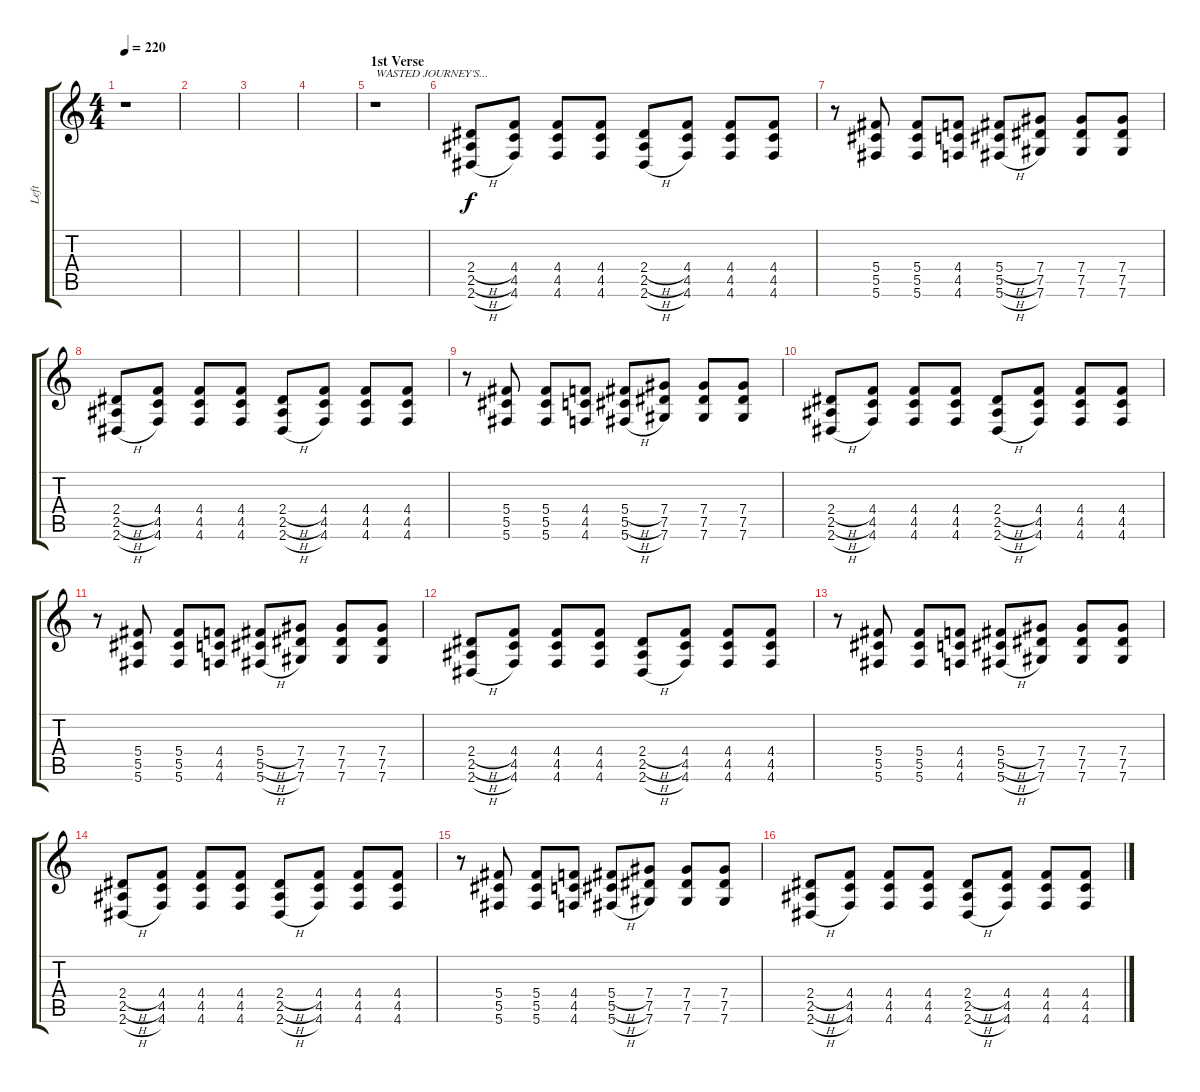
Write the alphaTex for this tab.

\track ("Left" "Left") {instrument distortionguitar}
\staff {score tabs}
\tuning (Eb4 Bb3 Gb3 Db3 Ab2 Db2) {hide}
\ts (4 4)
\tempo 220
\clef g2
\ks c
r.1{dy f} |
|
|
|
\section ("" "1st Verse")
r.1{txt "WASTED JOURNEY'S..."} |
(2.4{h} 2.5{h} 2.6{h}).8 (4.4 4.5 4.6).8 (4.4 4.5 4.6).8 (4.4 4.5 4.6).8 (2.4{h} 2.5{h} 2.6{h}).8 (4.4 4.5 4.6).8 (4.4 4.5 4.6).8 (4.4 4.5 4.6).8 |
r.8 (5.4 5.5 5.6).8 (5.4 5.5 5.6).8 (4.4 4.5 4.6).8 (5.4{h} 5.5{h} 5.6{h}).8 (7.4 7.5 7.6).8 (7.4 7.5 7.6).8 (7.4 7.5 7.6).8 |
(2.4{h} 2.5{h} 2.6{h}).8 (4.4 4.5 4.6).8 (4.4 4.5 4.6).8 (4.4 4.5 4.6).8 (2.4{h} 2.5{h} 2.6{h}).8 (4.4 4.5 4.6).8 (4.4 4.5 4.6).8 (4.4 4.5 4.6).8 |
r.8 (5.4 5.5 5.6).8 (5.4 5.5 5.6).8 (4.4 4.5 4.6).8 (5.4{h} 5.5{h} 5.6{h}).8 (7.4 7.5 7.6).8 (7.4 7.5 7.6).8 (7.4 7.5 7.6).8 |
(2.4{h} 2.5{h} 2.6{h}).8 (4.4 4.5 4.6).8 (4.4 4.5 4.6).8 (4.4 4.5 4.6).8 (2.4{h} 2.5{h} 2.6{h}).8 (4.4 4.5 4.6).8 (4.4 4.5 4.6).8 (4.4 4.5 4.6).8 |
r.8 (5.4 5.5 5.6).8 (5.4 5.5 5.6).8 (4.4 4.5 4.6).8 (5.4{h} 5.5{h} 5.6{h}).8 (7.4 7.5 7.6).8 (7.4 7.5 7.6).8 (7.4 7.5 7.6).8 |
(2.4{h} 2.5{h} 2.6{h}).8 (4.4 4.5 4.6).8 (4.4 4.5 4.6).8 (4.4 4.5 4.6).8 (2.4{h} 2.5{h} 2.6{h}).8 (4.4 4.5 4.6).8 (4.4 4.5 4.6).8 (4.4 4.5 4.6).8 |
r.8 (5.4 5.5 5.6).8 (5.4 5.5 5.6).8 (4.4 4.5 4.6).8 (5.4{h} 5.5{h} 5.6{h}).8 (7.4 7.5 7.6).8 (7.4 7.5 7.6).8 (7.4 7.5 7.6).8 |
(2.4{h} 2.5{h} 2.6{h}).8 (4.4 4.5 4.6).8 (4.4 4.5 4.6).8 (4.4 4.5 4.6).8 (2.4{h} 2.5{h} 2.6{h}).8 (4.4 4.5 4.6).8 (4.4 4.5 4.6).8 (4.4 4.5 4.6).8 |
r.8 (5.4 5.5 5.6).8 (5.4 5.5 5.6).8 (4.4 4.5 4.6).8 (5.4{h} 5.5{h} 5.6{h}).8 (7.4 7.5 7.6).8 (7.4 7.5 7.6).8 (7.4 7.5 7.6).8 |
(2.4{h} 2.5{h} 2.6{h}).8 (4.4 4.5 4.6).8 (4.4 4.5 4.6).8 (4.4 4.5 4.6).8 (2.4{h} 2.5{h} 2.6{h}).8 (4.4 4.5 4.6).8 (4.4 4.5 4.6).8 (4.4 4.5 4.6).8
